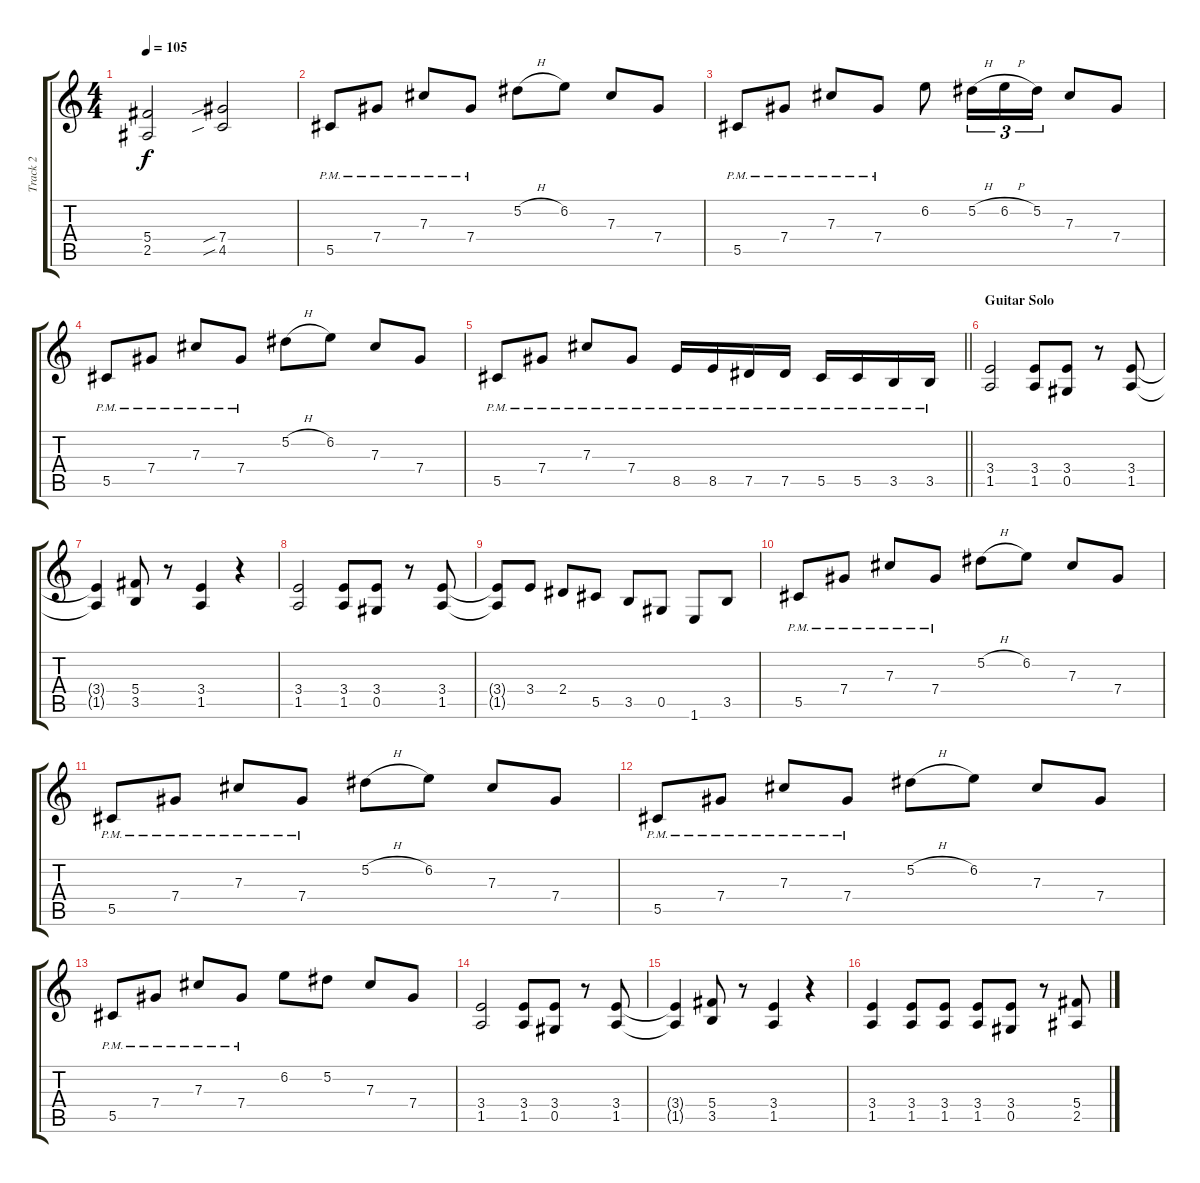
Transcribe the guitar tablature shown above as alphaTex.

\track ("Track 2" "Track 2") {instrument distortionguitar}
\staff {score tabs}
\tuning (Eb4 Bb3 Gb3 Db3 Ab2 Eb2) {hide}
\ts (4 4)
\tempo 105
\clef g2
\ks c
(5.4{t} 2.5{t}).2{dy f} (7.4{sib} 4.5{sib}).2 |
5.5{pm}.8 7.4{pm}.8 7.3{pm}.8 7.4{pm}.8 5.2{h}.8 6.2.8 7.3.8 7.4.8 |
5.5{pm}.8 7.4{pm}.8 7.3{pm}.8 7.4{pm}.8 6.2.8 5.2{h}.16{tu (3 2)} 6.2{h}.16{tu (3 2)} 5.2.16{tu (3 2)} 7.3.8 7.4.8 |
5.5{pm}.8 7.4{pm}.8 7.3{pm}.8 7.4{pm}.8 5.2{h}.8 6.2.8 7.3.8 7.4.8 |
\barLineRight lightlight
5.5{pm}.8 7.4{pm}.8 7.3{pm}.8 7.4{pm}.8 8.5{pm}.16 8.5{pm}.16 7.5{pm}.16 7.5{pm}.16 5.5{pm}.16 5.5{pm}.16 3.5{pm}.16 3.5{pm}.16 |
\section ("" "Guitar Solo")
(3.4 1.5).2 (3.4 1.5).8 (3.4 0.5).8 r.8 (3.4 1.5).8 |
(3.4{t} 1.5{t}).4 (5.4 3.5).8 r.8 (3.4 1.5).4 r.4 |
(3.4 1.5).2 (3.4 1.5).8 (3.4 0.5).8 r.8 (3.4 1.5).8 |
(3.4{t} 1.5{t}).8 3.4.8 2.4.8 5.5.8 3.5.8 0.5.8 1.6.8 3.5.8 |
5.5{pm}.8 7.4{pm}.8 7.3{pm}.8 7.4{pm}.8 5.2{h}.8 6.2.8 7.3.8 7.4.8 |
5.5{pm}.8 7.4{pm}.8 7.3{pm}.8 7.4{pm}.8 5.2{h}.8 6.2.8 7.3.8 7.4.8 |
5.5{pm}.8 7.4{pm}.8 7.3{pm}.8 7.4{pm}.8 5.2{h}.8 6.2.8 7.3.8 7.4.8 |
5.5{pm}.8 7.4{pm}.8 7.3{pm}.8 7.4{pm}.8 6.2.8 5.2.8 7.3.8 7.4.8 |
(3.4 1.5).2 (3.4 1.5).8 (3.4 0.5).8 r.8 (3.4 1.5).8 |
(3.4{t} 1.5{t}).4 (5.4 3.5).8 r.8 (3.4 1.5).4 r.4 |
(3.4 1.5).4 (3.4 1.5).8 (3.4 1.5).8 (3.4 1.5).8 (3.4 0.5).8 r.8 (5.4 2.5).8
